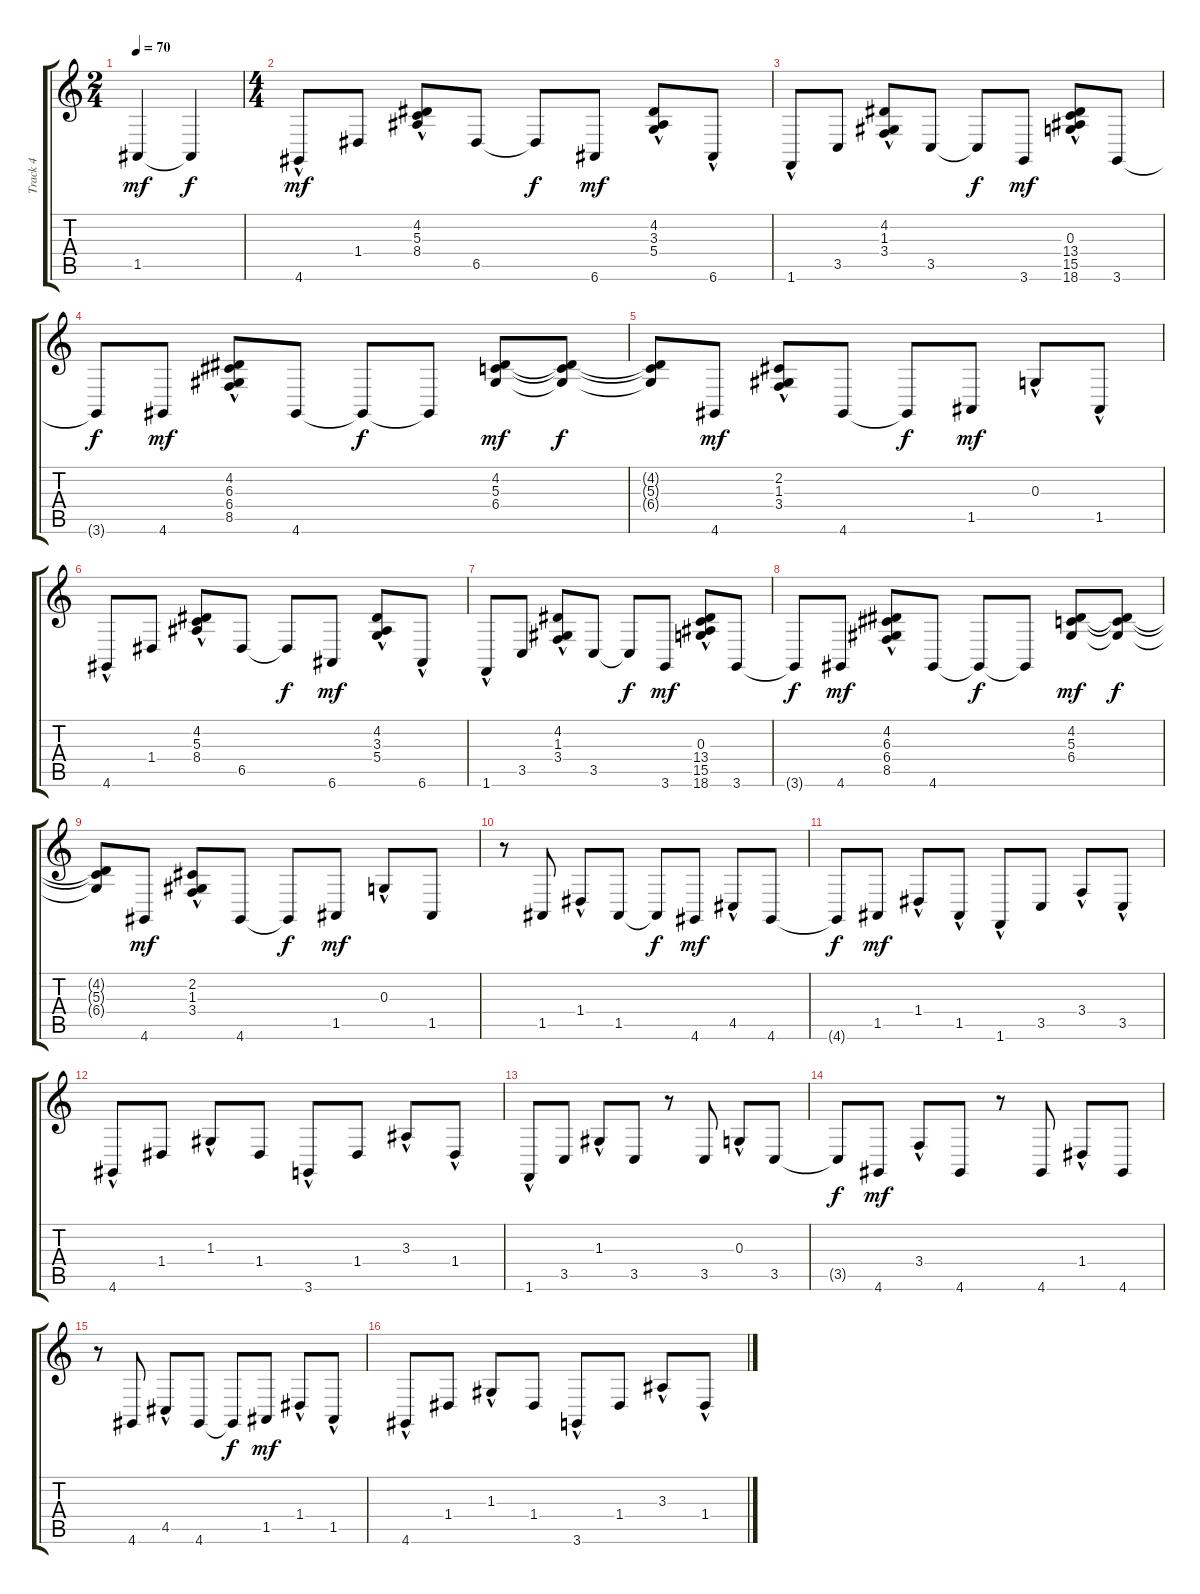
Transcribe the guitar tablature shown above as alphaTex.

\track ("Track 4" "Track 4") {instrument acousticgrandpiano}
\staff {score tabs}
\tuning (E4 B3 G3 D3 A2 E2) {hide}
\ts (2 4)
\tempo 70
\clef g2
\ks c
1.5.4{dy mf} 1.5{t}.4{dy f} |
\ts (4 4)
4.6{hac}.8{dy mf} 1.4.8 (4.2{hac} 5.3{hac} 8.4{hac}).8 6.5.8 6.5{t}.8{dy f} 6.6.8{dy mf} (4.2{hac} 3.3{hac} 5.4{hac}).8 6.6{hac}.8 |
1.6{hac}.8 3.5.8 (4.2{hac} 1.3{hac} 3.4{hac}).8 3.5.8 3.5{t}.8{dy f} 3.6.8{dy mf} (0.3{hac} 13.4{hac} 15.5{hac} 18.6{hac}).8 3.6.8 |
3.6{t}.8{dy f} 4.6.8{dy mf} (4.2{hac} 6.3{hac} 6.4{hac} 8.5{hac}).8 4.6.8 4.6{t}.8{dy f} 4.6{t}.8 (4.2 5.3 6.4).8{dy mf} (4.2{t} 5.3{t} 6.4{t}).8{dy f} |
(4.2{t} 5.3{t} 6.4{t}).8 4.6.8{dy mf} (2.2{hac} 1.3{hac} 3.4{hac}).8 4.6.8 4.6{t}.8{dy f} 1.5.8{dy mf} 0.3{hac}.8 1.5{hac}.8 |
4.6{hac}.8 1.4.8 (4.2{hac} 5.3{hac} 8.4{hac}).8 6.5.8 6.5{t}.8{dy f} 6.6.8{dy mf} (4.2{hac} 3.3{hac} 5.4{hac}).8 6.6{hac}.8 |
1.6{hac}.8 3.5.8 (4.2{hac} 1.3{hac} 3.4{hac}).8 3.5.8 3.5{t}.8{dy f} 3.6.8{dy mf} (0.3{hac} 13.4{hac} 15.5{hac} 18.6{hac}).8 3.6.8 |
3.6{t}.8{dy f} 4.6.8{dy mf} (4.2{hac} 6.3{hac} 6.4{hac} 8.5{hac}).8 4.6.8 4.6{t}.8{dy f} 4.6{t}.8 (4.2 5.3 6.4).8{dy mf} (4.2{t} 5.3{t} 6.4{t}).8{dy f} |
(4.2{t} 5.3{t} 6.4{t}).8 4.6.8{dy mf} (2.2{hac} 1.3{hac} 3.4{hac}).8 4.6.8 4.6{t}.8{dy f} 1.5.8{dy mf} 0.3{hac}.8 1.5.8 |
r.8 1.5.8 1.4{hac}.8 1.5.8 1.5{t}.8{dy f} 4.6.8{dy mf} 4.5{hac}.8 4.6.8 |
4.6{t}.8{dy f} 1.5.8{dy mf} 1.4{hac}.8 1.5{hac}.8 1.6{hac}.8 3.5.8 3.4{hac}.8 3.5{hac}.8 |
4.6{hac}.8 1.4.8 1.3{hac}.8 1.4.8 3.6{hac}.8 1.4.8 3.3{hac}.8 1.4{hac}.8 |
1.6{hac}.8 3.5.8 1.3{hac}.8 3.5.8 r.8 3.5.8 0.3{hac}.8 3.5.8 |
3.5{t}.8{dy f} 4.6.8{dy mf} 3.4{hac}.8 4.6.8 r.8 4.6.8 1.4{hac}.8 4.6.8 |
r.8 4.6.8 4.5{hac}.8 4.6.8 4.6{t}.8{dy f} 1.5.8{dy mf} 1.4{hac}.8 1.5{hac}.8 |
4.6{hac}.8 1.4.8 1.3{hac}.8 1.4.8 3.6{hac}.8 1.4.8 3.3{hac}.8 1.4{hac}.8
